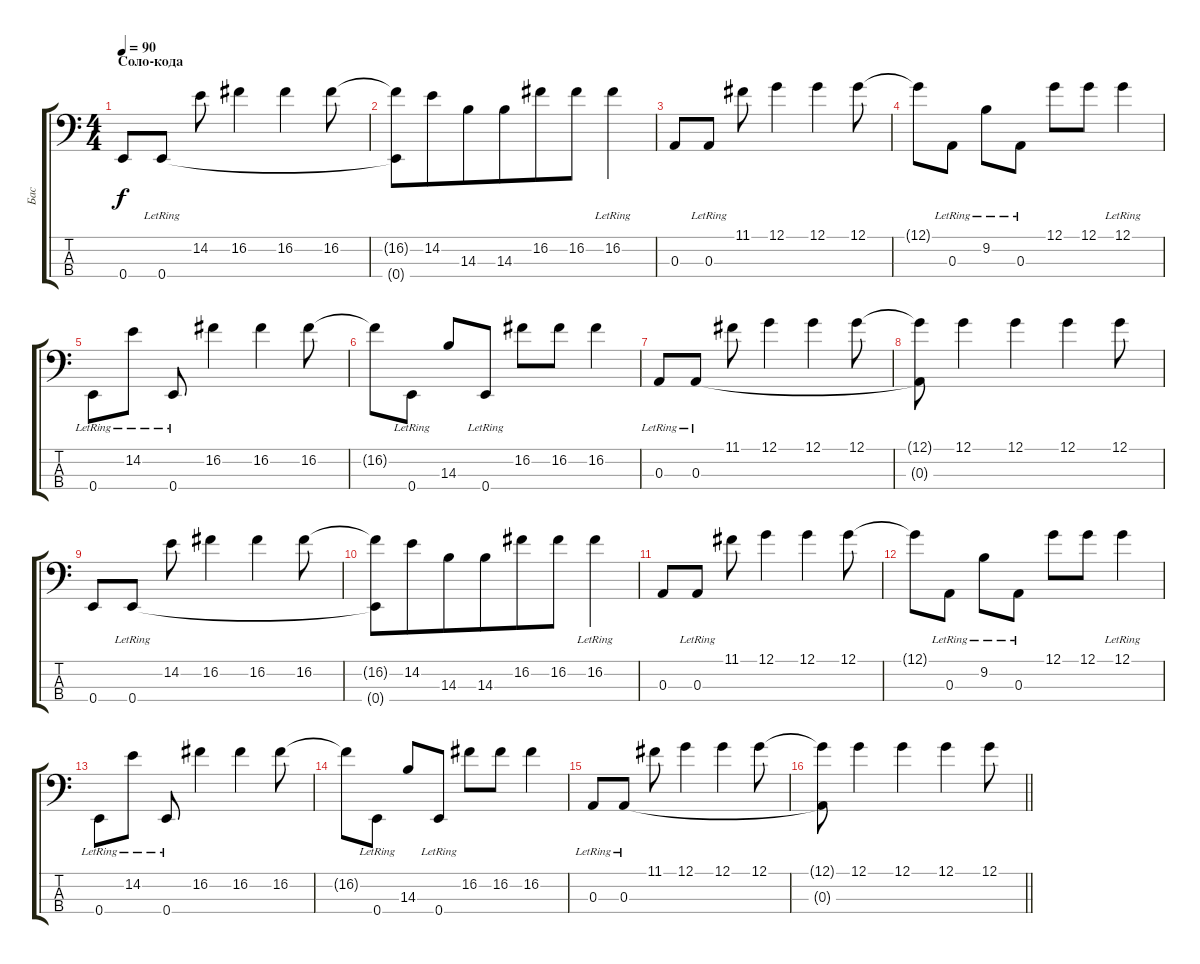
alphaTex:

\track ("Бас " "Бас ") {instrument electricbassfinger}
\staff {score tabs}
\tuning (G2 D2 A1 E1) {hide}
\ts (4 4)
\section ("" "Соло-кода")
\tempo 90
\clef f4
\ks c
0.4.8{dy f} 0.4{lr}.8 14.2.8 16.2.4 16.2.4 16.2.8 |
(16.2{t} 0.4{t}).8 14.2.8{beam merge} 14.3.8 14.3.8{beam merge} 16.2.8 16.2.8{beam merge} 16.2{lr}.4 |
0.3.8 0.3{lr}.8 11.1.8 12.1.4 12.1.4 12.1.8 |
12.1{t}.8 0.3{lr}.8 9.2{lr}.8 0.3{lr}.8 12.1.8 12.1.8 12.1{lr}.4 |
0.4{lr}.8 14.2{lr}.8 0.4{lr}.8 16.2.4 16.2.4 16.2.8 |
16.2{t}.8 0.4{lr}.8 14.3.8 0.4{lr}.8 16.2.8 16.2.8 16.2.4 |
0.3{lr}.8 0.3{lr}.8 11.1.8 12.1.4 12.1.4 12.1.8 |
(12.1{t} 0.3{t}).8 12.1.4 12.1.4 12.1.4 12.1.8 |
0.4.8 0.4{lr}.8 14.2.8 16.2.4 16.2.4 16.2.8 |
(16.2{t} 0.4{t}).8 14.2.8{beam merge} 14.3.8 14.3.8{beam merge} 16.2.8 16.2.8{beam merge} 16.2{lr}.4 |
0.3.8 0.3{lr}.8 11.1.8 12.1.4 12.1.4 12.1.8 |
12.1{t}.8 0.3{lr}.8 9.2{lr}.8 0.3{lr}.8 12.1.8 12.1.8 12.1{lr}.4 |
0.4{lr}.8 14.2{lr}.8 0.4{lr}.8 16.2.4 16.2.4 16.2.8 |
16.2{t}.8 0.4{lr}.8 14.3.8 0.4{lr}.8 16.2.8 16.2.8 16.2.4 |
0.3{lr}.8 0.3{lr}.8 11.1.8 12.1.4 12.1.4 12.1.8 |
\barLineRight lightlight
(12.1{t} 0.3{t}).8 12.1.4 12.1.4 12.1.4 12.1.8
